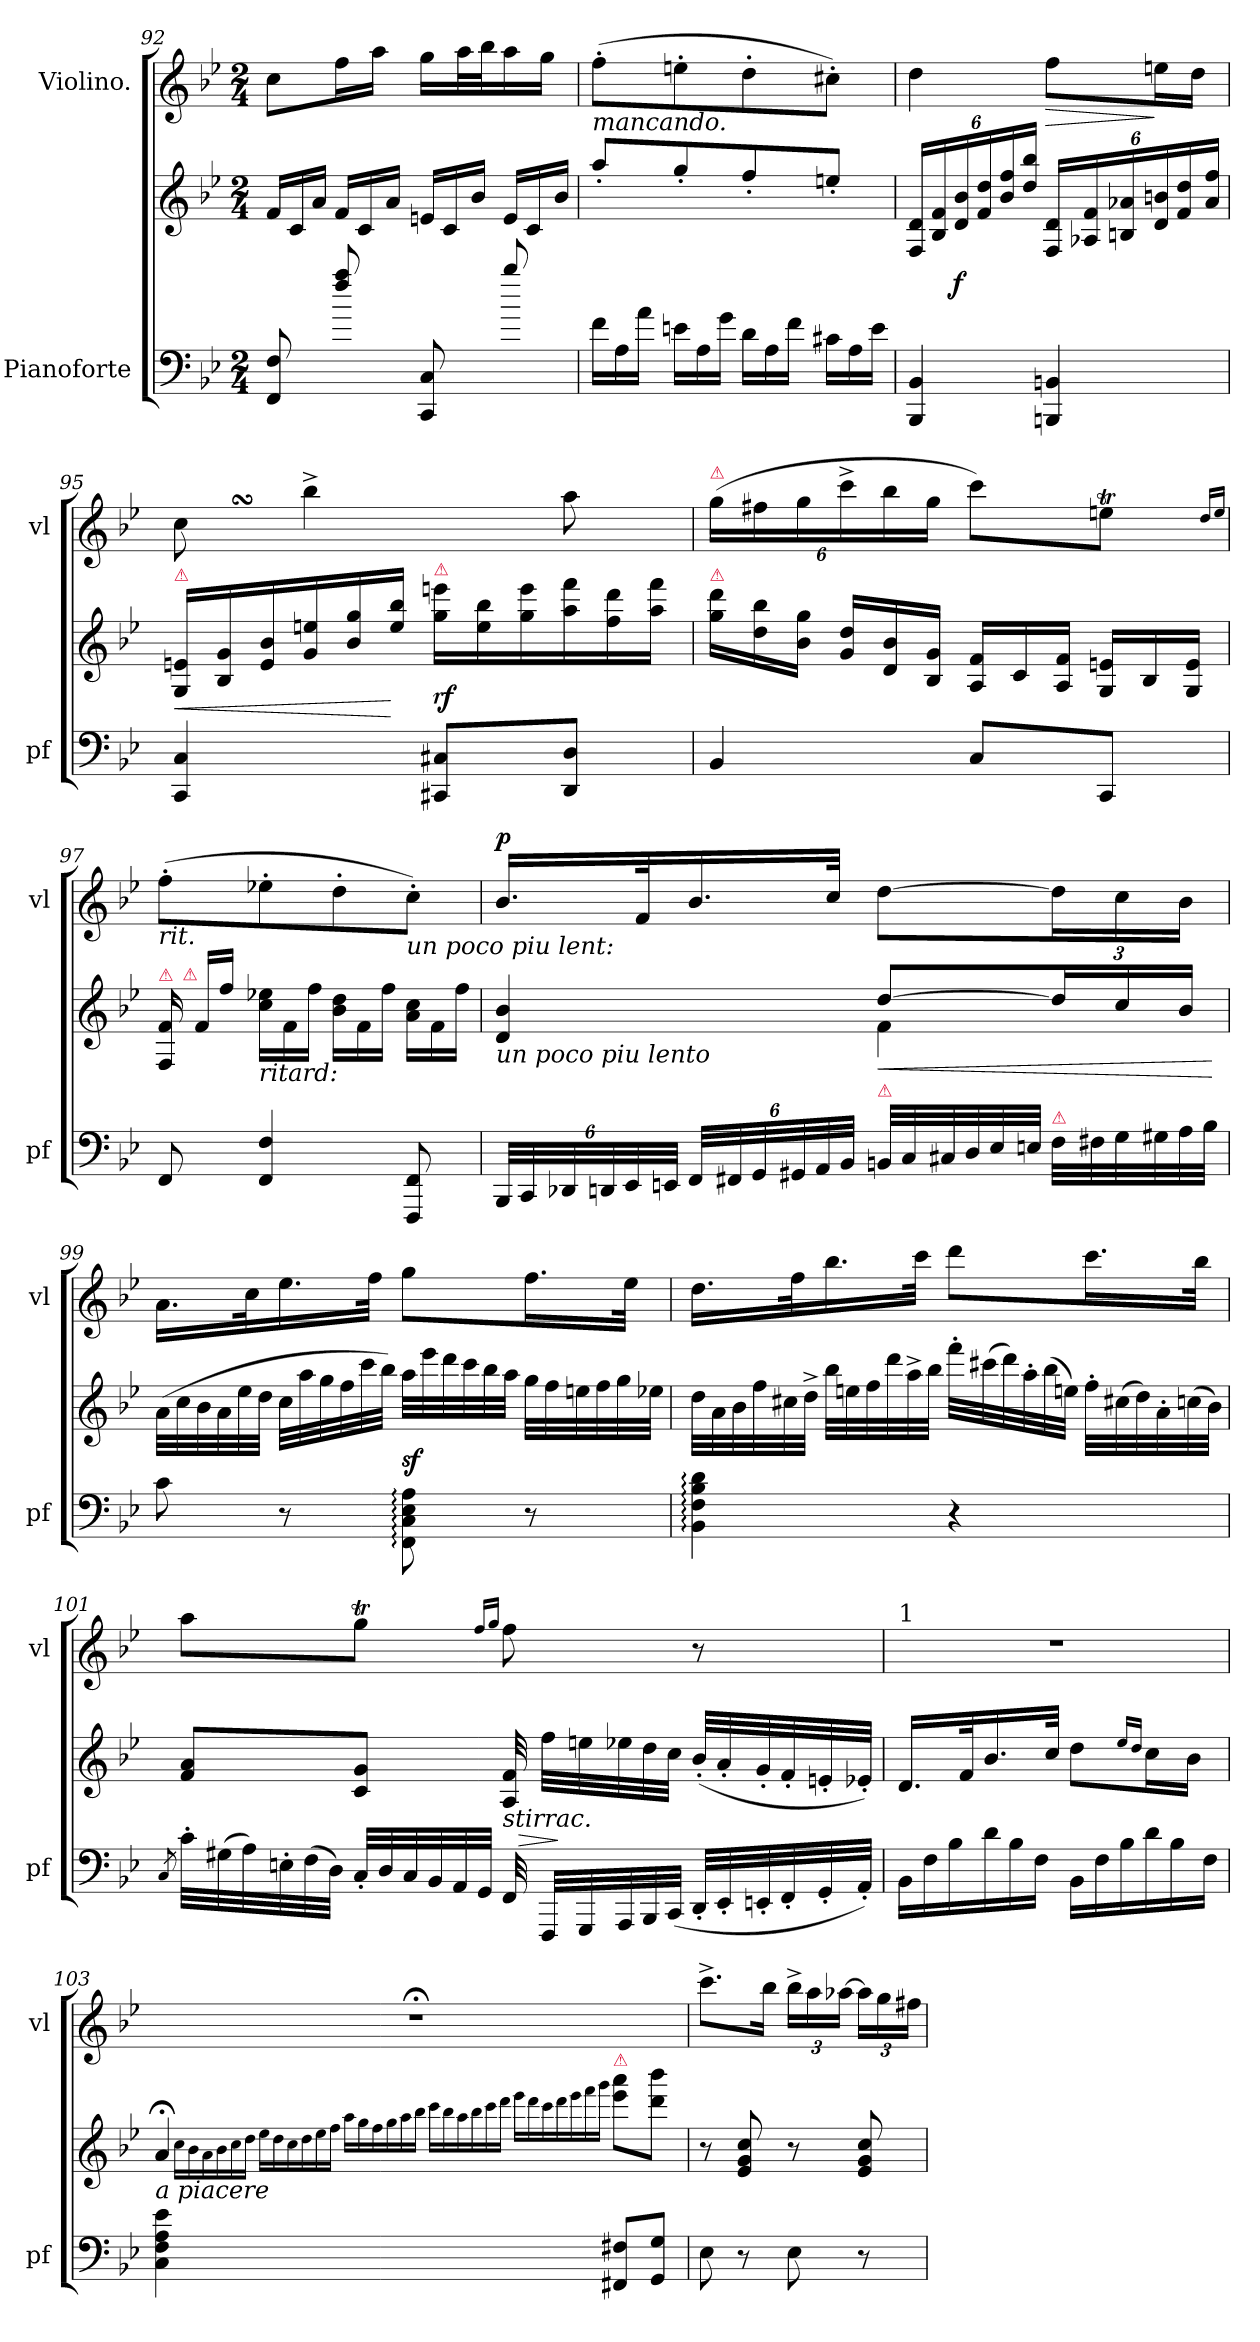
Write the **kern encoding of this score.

**kern	**kern	**dynam	**kern	**dynam
*part2	*part2	*part2	*part1	*part1
*staff3	*staff2	*staff2/3	*staff1	*staff1
*I"Pianoforte	*	*	*I"Violino.	*
*I'pf	*	*	*I'vl	*
*clefF4	*clefG2	*	*clefG2	*
*k[b-e-]	*k[b-e-]	*	*k[b-e-]	*
*M2/4	*M2/4	*	*M2/4	*
*	*Xtuplet	*	*	*
=92	=92	=92	=92	=92
8FF/ 8F/	24f/LL	.	8cc\L	.
.	24c/	.	.	.
.	24a/JJ	.	.	.
8ff/ 8aa/	24f/LL	.	16ff\L	.
.	24c/	.	.	.
.	.	.	16aa\JJ	.
.	24a/JJ	.	.	.
8CC/ 8C/	24en/LL	.	16gg\LL	.
.	24c/	.	.	.
.	.	.	32aa\L	.
.	24b-/JJ	.	.	.
.	.	.	32bb-\J	.
8bb-/	24e/LL	.	16aa\	.
.	24c/	.	.	.
.	.	.	16gg\JJ	.
.	24b-/JJ	.	.	.
=93	=93	=93	=93	=93
*Xtuplet	*	*	*	*
!	!	!	!LO:TX:b:i:t=mancando.	!
24f\LL	8aa'/L	.	(8ff'\L	.
24A\	.	.	.	.
24a\JJ	.	.	.	.
24en\LL	8gg'/	.	8een'\	.
24A\	.	.	.	.
24g\JJ	.	.	.	.
24d\LL	8ff'/	.	8dd'\	.
24A\	.	.	.	.
24f\JJ	.	.	.	.
24c#X\LL	8een'/J	.	8cc#X'\J)	.
24A\	.	.	.	.
24e\JJ	.	.	.	.
=94	=94	=94	=94	=94
*	*tuplet	*	*	*
4BBB-/ 4BB-/	24F/ 24d/LL	.	4dd\	.
.	24B-/ 24f/	.	.	.
.	24d/ 24b-/	f	.	.
.	24f/ 24dd/	.	.	.
.	24b-/ 24ff/	.	.	.
.	24dd/ 24bb-/JJ	.	.	.
!	!	!	!	!LO:HP:b
4BBBn/ 4BBn/	24F/ 24d/LL	.	8ff\L	>
.	24A-X/ 24f/	.	.	.
.	24Bn/ 24a-X/	.	.	.
.	24d/ 24bn/	.	16een\L	]
.	24f/ 24dd/	.	.	.
.	.	.	16dd\JJ	.
.	24a-/ 24ff/JJ	.	.	.
=95	=95	=95	=95	=95
*	*Xtuplet	*	*	*
!	!LO:TX:a:color=crimson:t=⚠	!	!	!
4CC/ 4C/	24G/ 24en/LL	<	8ccSSS\	.
.	24B-/ 24g/	.	.	.
.	24e/ 24b-/	.	.	.
.	24g/ 24een/	.	4bb-^\	.
.	24b-/ 24gg/	.	.	.
.	24ee/ 24bb-/JJ	[	.	.
!	!LO:TX:a:color=crimson:t=⚠	!	!	!
8CC#X/ 8C#X/L	24gg\ 24eeen\LL	rf	.	.
.	24ee\ 24bb-\	.	.	.
.	24gg\ 24eee\	.	.	.
8DD/ 8D/J	24aa\ 24fff\	.	8aa\	.
.	24ff\ 24ddd\	.	.	.
.	24aa\ 24fff\JJ	.	.	.
=96	=96	=96	=96	=96
!	!	!	!LO:TX:a:color=crimson:t=⚠	!
!	!LO:TX:a:color=crimson:t=⚠	!	!	!
4BB-/	24gg\ 24ddd\LL	.	(24gg\LL	.
.	24dd\ 24bb-\	.	24ff#X\	.
.	24b-\ 24gg\JJ	.	24gg\	.
.	24g/ 24dd/LL	.	24ccc^\	.
.	24d/ 24b-/	.	24bb-\	.
.	24B-/ 24g/JJ	.	24gg\JJ	.
8C/L	24A/ 24f/LL	.	8ccc\L)	.
.	24c/	.	.	.
.	24A/ 24f/JJ	.	.	.
8CC/J	24G/ 24en/LL	.	8eenT\J	.
.	24B-/	.	.	.
.	24G/ 24e/JJ	.	.	.
.	.	.	16qqdd/LL	.
.	.	.	16qqee/JJ	.
=97	=97	=97	=97	=97
!	!	!	!LO:TX:b:i:t=rit.	!
!	!LO:TX:a:color=crimson:t=⚠	!	!	!
8FF/	24F/ 24f/	.	(8ff'\L	.
!	!LO:TX:a:color=crimson:t=⚠	!	!	!
.	24f/LL	.	.	.
.	24ff\JJ	.	.	.
!	!LO:TX:b:i:t=ritard&colon;	!	!	!
4FF/ 4F/	24cc\ 24ee-X\LL	.	8ee-X'\	.
.	24f\	.	.	.
.	24ff\JJ	.	.	.
.	24b-\ 24dd\LL	.	8dd'\	.
.	24f\	.	.	.
.	24ff\JJ	.	.	.
!	!	!	!LO:TX:b:i:t=un poco piu lent&colon;	!
8FFF/ 8FF/	24a\ 24cc\LL	.	8cc'\J)	.
.	24f\	.	.	.
.	24ff\JJ	.	.	.
=98	=98	=98	=98	=98
*tuplet	*	*	*	*
*	*^	*	*	*
!	!LO:TX:b:i:t=un poco piu lento	!	!	!	!
!	!	!	!	!	!LO:DY:a
48BBB-/LLL	4d/ 4b-/	4ryy	.	16.b-/LL	p
48CC/	.	.	.	.	.
48DD-X/	.	.	.	.	.
48DDn/	.	.	.	.	.
48EE-/	.	.	.	.	.
.	.	.	.	32f/K	.
48EEn/JJJ	.	.	.	.	.
48FF/LLL	.	.	.	16.b-/	.
48FF#X/	.	.	.	.	.
48GG/	.	.	.	.	.
48GG#X/	.	.	.	.	.
48AA/	.	.	.	.	.
.	.	.	.	32cc/JJk	.
48BB-/JJJ	.	.	.	.	.
*Xtuplet	*	*	*	*	*
!LO:TX:a:color=crimson:t=⚠	!	!	!	!	!
48BBn/LLL	[8dd/L	4f\	<	[8dd\L	.
48C/	.	.	.	.	.
48C#X/	.	.	.	.	.
48D/	.	.	.	.	.
48E-/	.	.	.	.	.
48En/JJJ	.	.	.	.	.
!LO:TX:a:color=crimson:t=⚠	!	!	!	!	!
48F\LLL	24dd/L]	.	.	24dd\L]	.
48F#X\	.	.	.	.	.
48G\	24cc/	.	.	24cc\	.
48G#X\	.	.	.	.	.
48A\	24b-/JJ	.	.	24b-\JJ	.
48B-\JJJ	.	.	.	.	.
*	*v	*v	*	*	*
.	.	[	.	.
=99	=99	=99	=99	=99
8c\	(48a\LLL	.	16.a\LL	.
.	48cc\	.	.	.
.	48b-\	.	.	.
.	48a\	.	.	.
.	48ee-\	.	.	.
.	.	.	32cc\K	.
.	48dd\JJJ	.	.	.
8r	48cc\LLL	.	16.ee-\	.
.	48aa\	.	.	.
.	48gg\	.	.	.
.	48ff\	.	.	.
.	48ccc\	.	.	.
.	.	.	32ff\JJk	.
.	48bb-\JJJ)	.	.	.
8FF:\ 8C:\ 8E-:\ 8A:\	48aa\LLL	sf	8gg\L	.
.	48eee-\	.	.	.
.	48ddd\	.	.	.
.	48ccc\	.	.	.
.	48bb-\	.	.	.
.	48aa\JJJ	.	.	.
8r	48gg\LLL	.	16.ff\L	.
.	48ff\	.	.	.
.	48een\	.	.	.
.	48ff\	.	.	.
.	48gg\	.	.	.
.	.	.	32ee-\JJk	.
.	48ee-X\JJJ	.	.	.
=100	=100	=100	=100	=100
4BB-:\ 4F:\ 4B-:\ 4d:\	48dd\LLL	.	16.dd\LL	.
.	48a\	.	.	.
.	48b-\	.	.	.
.	48ff\	.	.	.
.	48cc#X\	.	.	.
.	.	.	32ff\K	.
.	48dd^\JJJ	.	.	.
.	48bb-\LLL	.	16.bb-\	.
.	48een\	.	.	.
.	48ff\	.	.	.
.	48ddd\	.	.	.
.	48aa^\	.	.	.
.	.	.	32ccc\JJk	.
.	48bb-\JJJ	.	.	.
4r	48fff'\LLL	.	8ddd\L	.
.	(48ccc#X\	.	.	.
.	48ddd\)	.	.	.
.	48aa'\	.	.	.
.	(48bb-\	.	.	.
.	48een\JJJ)	.	.	.
.	48ff'\LLL	.	16.ccc\L	.
.	(48cc#X\	.	.	.
.	48dd\)	.	.	.
.	48a'\	.	.	.
.	(48ccn\	.	.	.
.	.	.	32bb-\JJk	.
.	48b-\JJJ)	.	.	.
=101	=101	=101	=101	=101
8qC/	.	.	.	.
48c'\LLL	8f/ 8a/L	.	8aa\L	.
(48G#X\	.	.	.	.
48A\)	.	.	.	.
48En'\	.	.	.	.
(48F\	.	.	.	.
48D\JJJ)	.	.	.	.
48C'/LLL	8c/ 8g/J	.	8ggT\J	.
48D/	.	.	.	.
48C/	.	.	.	.
48BB-/	.	.	.	.
48AA/	.	.	.	.
48GG/JJJ	.	.	.	.
.	.	.	16qqff/LL	.
.	.	.	16qqgg/JJ	.
!	!LO:TX:b:i:t=stirrac.	!	!	!
48FF/	48A/ 48f/	.	8ff\	.
48FFF/LLL	48ff\LLL	>	.	.
48GGG/	48een\	]	.	.
48AAA/	48ee-X\	.	.	.
48BBB-/	48dd\	.	.	.
(48CC/JJJ	48cc\JJJ	.	.	.
48DD'/LLL	(48b-'/LLL	.	8r	.
48EE-'/	48a'/	.	.	.
48EEn'/	48g'/	.	.	.
48FF'/	48f'/	.	.	.
48GG'/	48en'/	.	.	.
48AA'/JJJ)	48e-X'/JJJ)	.	.	.
=102	=102	=102	=102	=102
!	!	!	!LO:TX:a:t=1	!
24BB-\LL	16.d/LL	.	2r	.
24F\	.	.	.	.
24B-\	.	.	.	.
.	32f/K	.	.	.
24d\	16.b-/	.	.	.
24B-\	.	.	.	.
24F\JJ	.	.	.	.
.	32cc/JJk	.	.	.
24BB-\LL	8dd\L	.	.	.
24F\	.	.	.	.
24B-\	.	.	.	.
.	16qqee-/LL	.	.	.
.	16qqdd/JJ	.	.	.
24d\	16cc\L	.	.	.
24B-\	.	.	.	.
.	16b-\JJ	.	.	.
24F\JJ	.	.	.	.
=103	=103	=103	=103	=103
!	!LO:TX:b:i:t=a piacere	!	!	!
4C\ 4F\ 4A\ 4e-\	4a;</	.	2r;<	.
.	16qqcc\LL	.	.	.
.	16qqb-\	.	.	.
.	16qqa\	.	.	.
.	16qqb-\	.	.	.
.	16qqcc\	.	.	.
.	16qqdd\JJ	.	.	.
.	16qqee-\LL	.	.	.
.	16qqdd\	.	.	.
.	16qqcc\	.	.	.
.	16qqdd\	.	.	.
.	16qqee-\	.	.	.
.	16qqff\JJ	.	.	.
.	16qqaa\LL	.	.	.
.	16qqgg\	.	.	.
.	16qqff\	.	.	.
.	16qqgg\	.	.	.
.	16qqaa\	.	.	.
.	16qqbb-\JJ	.	.	.
.	16qqccc\LL	.	.	.
.	16qqbb-\	.	.	.
.	16qqaa\	.	.	.
.	16qqbb-\	.	.	.
.	16qqccc\	.	.	.
.	16qqddd\JJ	.	.	.
.	16qqeee-\LL	.	.	.
.	16qqddd\	.	.	.
.	16qqccc\	.	.	.
.	16qqddd\	.	.	.
.	16qqeee-\	.	.	.
.	16qqfff\	.	.	.
.	16qqggg\JJ	.	.	.
!	!LO:TX:a:color=crimson:t=⚠	!	!	!
8FF#X/ 8F#X/L	8eee-\ 8aaa\L	.	.	.
8GG/ 8G/J	8ddd\ 8bbb-\J	.	.	.
=104	=104	=104	=104	=104
8E-\	8r	.	8.ccc^\L	.
8r	8e-/ 8g/ 8cc/	.	.	.
.	.	.	16bb-\Jk	.
8E-\	8r	.	24bb-^\LL	.
.	.	.	24aa\	.
.	.	.	[24aa-X\JJ	.
8r	8e-/ 8g/ 8cc/	.	24aa-\LL]	.
.	.	.	24gg\	.
.	.	.	24ff#X\JJ	.
=	=	=	=	=
*-	*-	*-	*-	*-
